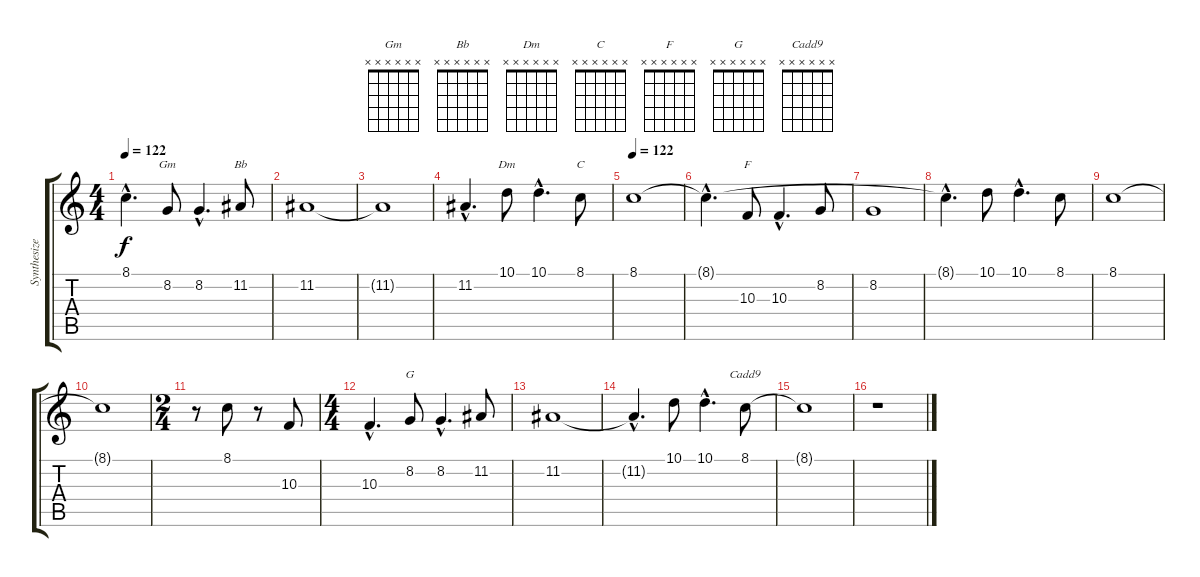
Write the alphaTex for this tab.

\track ("Synthesizer 2" "Synthesize") {instrument lead2sawtooth}
\staff {score tabs}
\tuning (E4 B3 G3 D3 A2 E2) {hide}
\chord ("Gm" x x x x x x) {firstfret 0}
\chord ("Bb" x x x x x x) {firstfret 0}
\chord ("Dm" x x x x x x) {firstfret 0}
\chord ("C" x x x x x x) {firstfret 0}
\chord ("F" x x x x x x) {firstfret 0}
\chord ("G" x x x x x x) {firstfret 0}
\chord ("Cadd9" x x x x x x) {firstfret 0}
\ts (4 4)
\tempo 122
\clef g2
\ks c
8.1{hac t}.4{d dy f} 8.2.8{ch "Gm"} 8.2{hac}.4{d} 11.2.8{ch "Bb"} |
11.2.1 |
11.2{t}.1 |
11.2{hac}.4{d} 10.1.8{ch "Dm"} 10.1{hac}.4{d} 8.1.8{ch "C"} |
\tempo 122
8.1.1 |
8.1{hac t}.4{d} 10.3.8{ch "F"} 10.3{hac}.4{d} 8.2.8 |
8.2.1 |
8.1{hac t}.4{d} 10.1.8 10.1{hac}.4{d} 8.1.8 |
8.1.1 |
8.1{t}.1 |
\ts (2 4)
r.8 8.1.8 r.8 10.3.8 |
\ts (4 4)
10.3{hac}.4{d} 8.2.8{ch "G"} 8.2{hac}.4{d} 11.2.8 |
11.2.1 |
11.2{hac t}.4{d} 10.1.8 10.1{hac}.4{d} 8.1.8{ch "Cadd9"} |
8.1{t}.1 |
r.1
